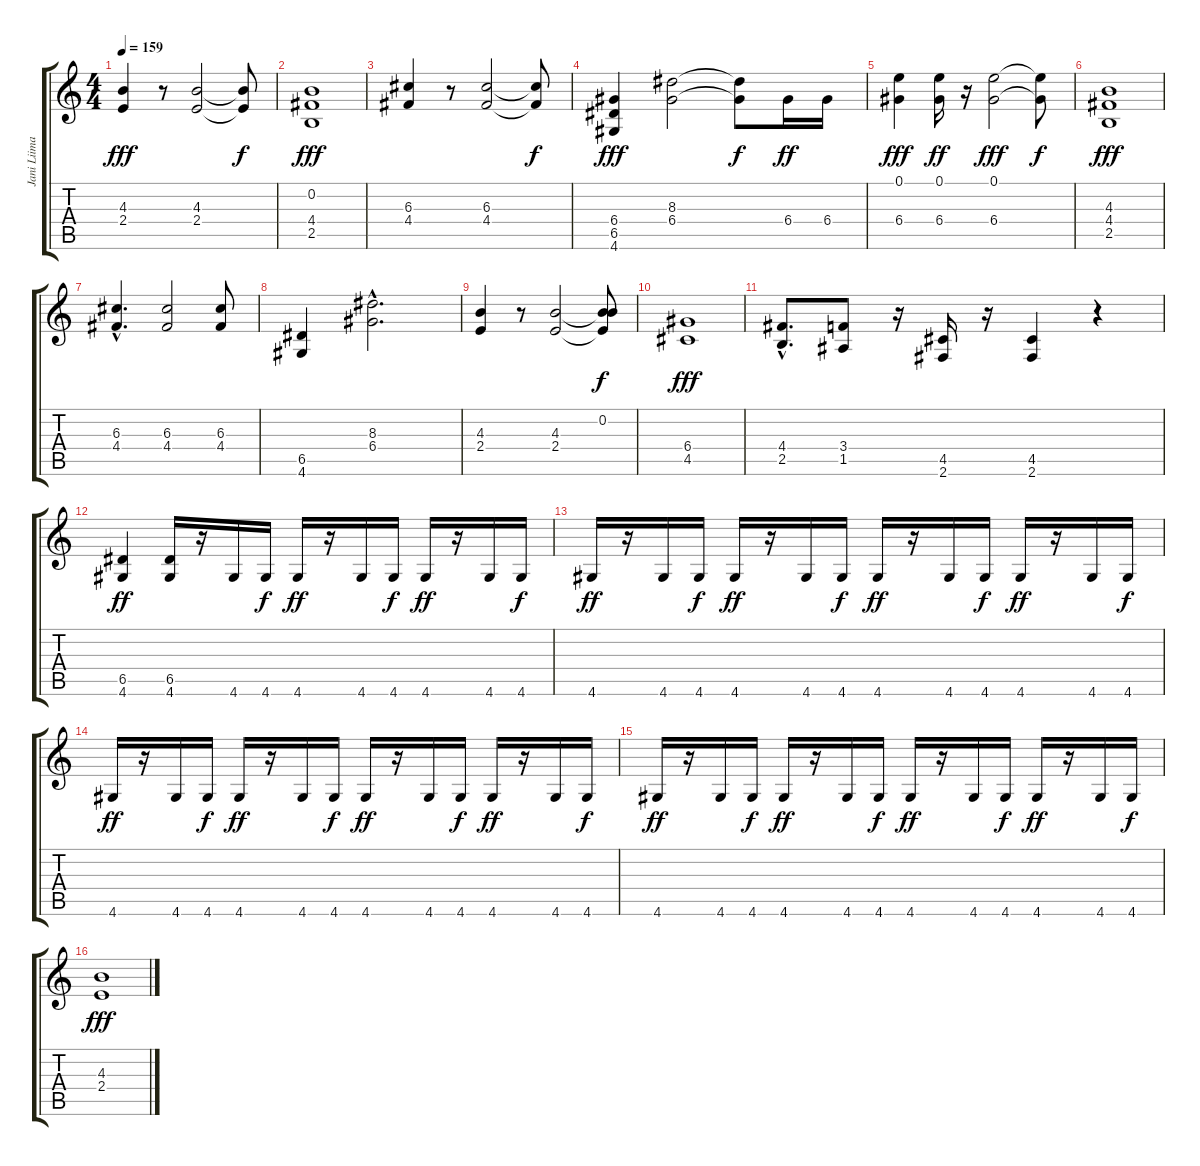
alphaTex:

\track ("Jani Liimatainen" "Jani Liima") {instrument overdrivenguitar}
\staff {score tabs}
\tuning (E4 B3 G3 D3 A2 E2) {hide}
\ts (4 4)
\tempo 159
\clef g2
\ks c
(4.3 2.4).4{dy fff} r.8 (4.3 2.4).2 (4.3{t} 2.4{t}).8{dy f} |
(0.2 4.4 2.5).1{dy fff} |
(6.3 4.4).4 r.8 (6.3 4.4).2 (6.3{t} 4.4{t}).8{dy f} |
(6.4 6.5 4.6).4{dy fff} (8.3 6.4).2 (8.3{t} 6.4{t}).8{dy f} 6.4.16{dy ff} 6.4.16 |
(0.1 6.4).4{dy fff} (0.1 6.4).16{dy ff} r.16 (0.1 6.4).2{dy fff} (0.1{t} 6.4{t}).8{dy f} |
(4.3 4.4 2.5).1{dy fff} |
(6.3{hac} 4.4{hac}).4{d} (6.3 4.4).2 (6.3 4.4).8 |
(6.5 4.6).4 (8.3{hac} 6.4{hac}).2{d} |
(4.3 2.4).4 r.8 (4.3 2.4).2 (0.2 4.3{t} 2.4{t}).8{dy f} |
(6.4 4.5).1{dy fff} |
(4.4{hac} 2.5{hac}).8{d} (3.4 1.5).8 r.16 (4.5 2.6).16 r.16 (4.5 2.6).4 r.4 |
(6.5 4.6).4{dy ff} (6.5 4.6).16 r.16 4.6.16 4.6.16{dy f} 4.6.16{dy ff} r.16 4.6.16 4.6.16{dy f} 4.6.16{dy ff} r.16 4.6.16 4.6.16{dy f} |
4.6.16{dy ff} r.16 4.6.16 4.6.16{dy f} 4.6.16{dy ff} r.16 4.6.16 4.6.16{dy f} 4.6.16{dy ff} r.16 4.6.16 4.6.16{dy f} 4.6.16{dy ff} r.16 4.6.16 4.6.16{dy f} |
4.6.16{dy ff} r.16 4.6.16 4.6.16{dy f} 4.6.16{dy ff} r.16 4.6.16 4.6.16{dy f} 4.6.16{dy ff} r.16 4.6.16 4.6.16{dy f} 4.6.16{dy ff} r.16 4.6.16 4.6.16{dy f} |
4.6.16{dy ff} r.16 4.6.16 4.6.16{dy f} 4.6.16{dy ff} r.16 4.6.16 4.6.16{dy f} 4.6.16{dy ff} r.16 4.6.16 4.6.16{dy f} 4.6.16{dy ff} r.16 4.6.16 4.6.16{dy f} |
(4.3 2.4).1{dy fff}
